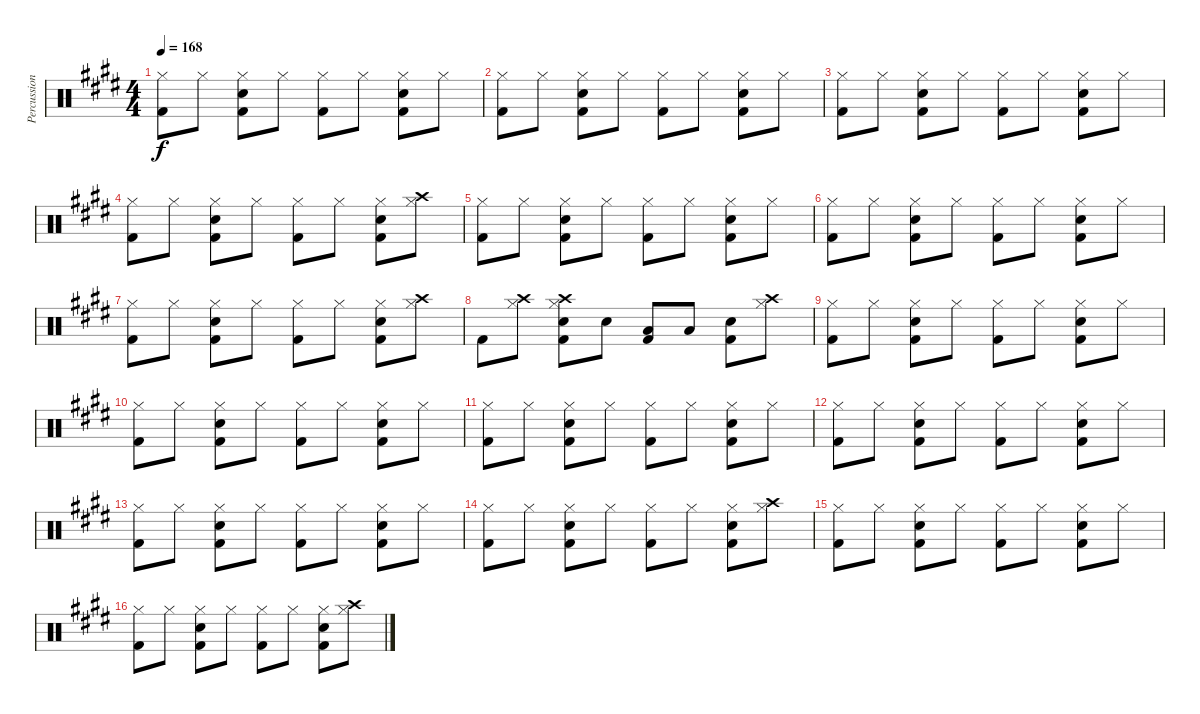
\track ("Percussion" "Percussion") {instrument percussion}
\staff {score}
\articulation defaults
\ts (4 4)
\tempo 168
\clef neutral
\ks e
("Hi-Hat (closed)" "Kick (hit) 2").8{dy f} "Hi-Hat (closed)".8 ("Hi-Hat (closed)" "Snare (hit) 2" "Kick (hit) 2").8 "Hi-Hat (closed)".8 ("Hi-Hat (closed)" "Kick (hit) 2").8 "Hi-Hat (closed)".8 ("Hi-Hat (closed)" "Snare (hit) 2" "Kick (hit) 2").8 "Hi-Hat (closed)".8 |
("Hi-Hat (closed)" "Kick (hit) 2").8 "Hi-Hat (closed)".8 ("Hi-Hat (closed)" "Snare (hit) 2" "Kick (hit) 2").8 "Hi-Hat (closed)".8 ("Hi-Hat (closed)" "Kick (hit) 2").8 "Hi-Hat (closed)".8 ("Hi-Hat (closed)" "Snare (hit) 2" "Kick (hit) 2").8 "Hi-Hat (closed)".8 |
("Hi-Hat (closed)" "Kick (hit) 2").8 "Hi-Hat (closed)".8 ("Hi-Hat (closed)" "Snare (hit) 2" "Kick (hit) 2").8 "Hi-Hat (closed)".8 ("Hi-Hat (closed)" "Kick (hit) 2").8 "Hi-Hat (closed)".8 ("Hi-Hat (closed)" "Snare (hit) 2" "Kick (hit) 2").8 "Hi-Hat (closed)".8 |
("Hi-Hat (closed)" "Kick (hit) 2").8 "Hi-Hat (closed)".8 ("Hi-Hat (closed)" "Snare (hit) 2" "Kick (hit) 2").8 "Hi-Hat (closed)".8 ("Hi-Hat (closed)" "Kick (hit) 2").8 "Hi-Hat (closed)".8 ("Hi-Hat (closed)" "Snare (hit) 2" "Kick (hit) 2").8 ("Crash high (hit)" "Hi-Hat (closed)").8 |
("Hi-Hat (closed)" "Kick (hit) 2").8 "Hi-Hat (closed)".8 ("Hi-Hat (closed)" "Snare (hit) 2" "Kick (hit) 2").8 "Hi-Hat (closed)".8 ("Hi-Hat (closed)" "Kick (hit) 2").8 "Hi-Hat (closed)".8 ("Hi-Hat (closed)" "Snare (hit) 2" "Kick (hit) 2").8 "Hi-Hat (closed)".8 |
("Hi-Hat (closed)" "Kick (hit) 2").8 "Hi-Hat (closed)".8 ("Hi-Hat (closed)" "Snare (hit) 2" "Kick (hit) 2").8 "Hi-Hat (closed)".8 ("Hi-Hat (closed)" "Kick (hit) 2").8 "Hi-Hat (closed)".8 ("Hi-Hat (closed)" "Snare (hit) 2" "Kick (hit) 2").8 "Hi-Hat (closed)".8 |
("Hi-Hat (closed)" "Kick (hit) 2").8 "Hi-Hat (closed)".8 ("Hi-Hat (closed)" "Snare (hit) 2" "Kick (hit) 2").8 "Hi-Hat (closed)".8 ("Hi-Hat (closed)" "Kick (hit) 2").8 "Hi-Hat (closed)".8 ("Hi-Hat (closed)" "Snare (hit) 2" "Kick (hit) 2").8 ("Crash high (hit)" "Hi-Hat (closed)").8 |
"Kick (hit) 2".8 ("Crash high (hit)" "Hi-Hat (closed)").8 ("Crash high (hit)" "Hi-Hat (closed)" "Snare (hit) 2" "Kick (hit) 2").8 "Snare (hit) 2".8 ("Kick (hit) 2" "Low Floor Tom (hit)").8 "Low Floor Tom (hit)".8 ("Snare (hit) 2" "Kick (hit) 2").8 ("Crash high (hit)" "Hi-Hat (closed)").8 |
("Hi-Hat (closed)" "Kick (hit) 2").8 "Hi-Hat (closed)".8 ("Hi-Hat (closed)" "Snare (hit) 2" "Kick (hit) 2").8 "Hi-Hat (closed)".8 ("Hi-Hat (closed)" "Kick (hit) 2").8 "Hi-Hat (closed)".8 ("Hi-Hat (closed)" "Snare (hit) 2" "Kick (hit) 2").8 "Hi-Hat (closed)".8 |
("Hi-Hat (closed)" "Kick (hit) 2").8 "Hi-Hat (closed)".8 ("Hi-Hat (closed)" "Snare (hit) 2" "Kick (hit) 2").8 "Hi-Hat (closed)".8 ("Hi-Hat (closed)" "Kick (hit) 2").8 "Hi-Hat (closed)".8 ("Hi-Hat (closed)" "Snare (hit) 2" "Kick (hit) 2").8 "Hi-Hat (closed)".8 |
("Hi-Hat (closed)" "Kick (hit) 2").8 "Hi-Hat (closed)".8 ("Hi-Hat (closed)" "Snare (hit) 2" "Kick (hit) 2").8 "Hi-Hat (closed)".8 ("Hi-Hat (closed)" "Kick (hit) 2").8 "Hi-Hat (closed)".8 ("Hi-Hat (closed)" "Snare (hit) 2" "Kick (hit) 2").8 "Hi-Hat (closed)".8 |
("Hi-Hat (closed)" "Kick (hit) 2").8 "Hi-Hat (closed)".8 ("Hi-Hat (closed)" "Snare (hit) 2" "Kick (hit) 2").8 "Hi-Hat (closed)".8 ("Hi-Hat (closed)" "Kick (hit) 2").8 "Hi-Hat (closed)".8 ("Hi-Hat (closed)" "Snare (hit) 2" "Kick (hit) 2").8 "Hi-Hat (closed)".8 |
("Hi-Hat (closed)" "Kick (hit) 2").8 "Hi-Hat (closed)".8 ("Hi-Hat (closed)" "Snare (hit) 2" "Kick (hit) 2").8 "Hi-Hat (closed)".8 ("Hi-Hat (closed)" "Kick (hit) 2").8 "Hi-Hat (closed)".8 ("Hi-Hat (closed)" "Snare (hit) 2" "Kick (hit) 2").8 "Hi-Hat (closed)".8 |
("Hi-Hat (closed)" "Kick (hit) 2").8 "Hi-Hat (closed)".8 ("Hi-Hat (closed)" "Snare (hit) 2" "Kick (hit) 2").8 "Hi-Hat (closed)".8 ("Hi-Hat (closed)" "Kick (hit) 2").8 "Hi-Hat (closed)".8 ("Hi-Hat (closed)" "Snare (hit) 2" "Kick (hit) 2").8 ("Crash high (hit)" "Hi-Hat (closed)").8 |
("Hi-Hat (closed)" "Kick (hit) 2").8 "Hi-Hat (closed)".8 ("Hi-Hat (closed)" "Snare (hit) 2" "Kick (hit) 2").8 "Hi-Hat (closed)".8 ("Hi-Hat (closed)" "Kick (hit) 2").8 "Hi-Hat (closed)".8 ("Hi-Hat (closed)" "Snare (hit) 2" "Kick (hit) 2").8 "Hi-Hat (closed)".8 |
("Hi-Hat (closed)" "Kick (hit) 2").8 "Hi-Hat (closed)".8 ("Hi-Hat (closed)" "Snare (hit) 2" "Kick (hit) 2").8 "Hi-Hat (closed)".8 ("Hi-Hat (closed)" "Kick (hit) 2").8 "Hi-Hat (closed)".8 ("Hi-Hat (closed)" "Snare (hit) 2" "Kick (hit) 2").8 ("Crash high (hit)" "Hi-Hat (closed)").8
